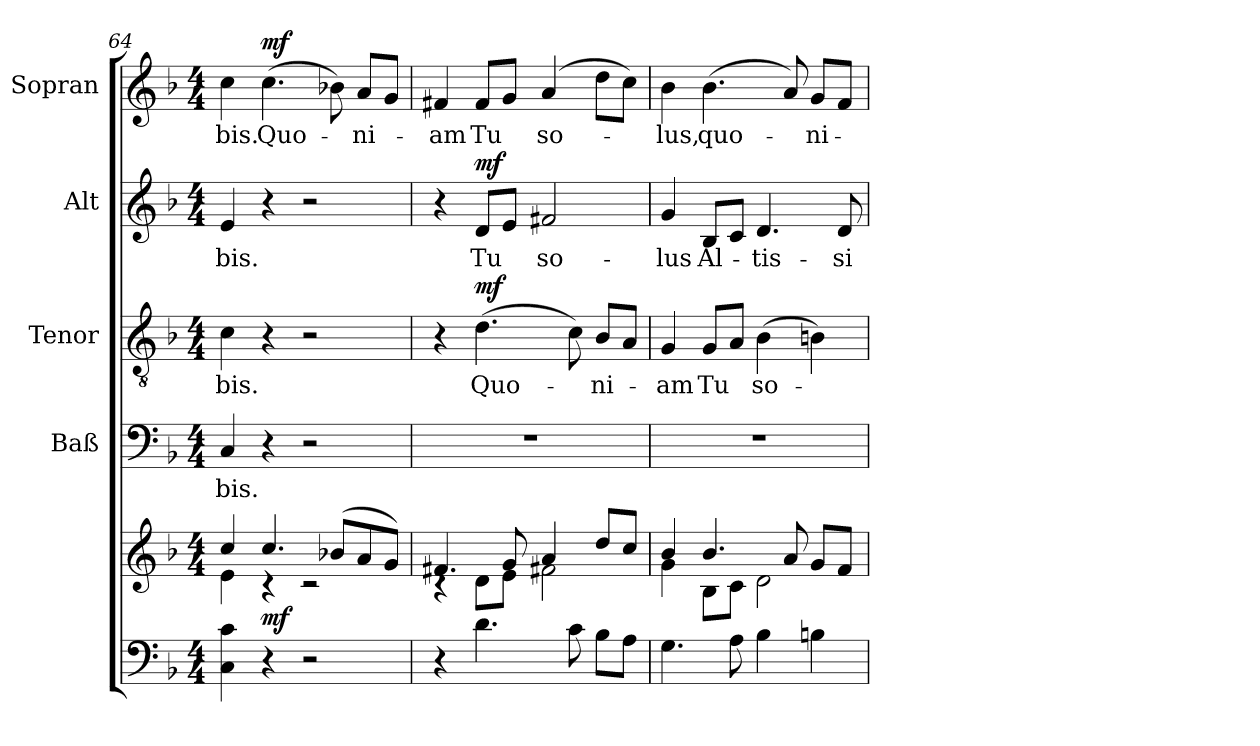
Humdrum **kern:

**kern	**kern	**dynam	**kern	**text	**kern	**text	**dynam	**kern	**text	**dynam	**kern	**text	**dynam
*part5	*part5	*part5	*part4	*part4	*part3	*part3	*part3	*part2	*part2	*part2	*part1	*part1	*part1
*staff6	*staff5	*staff5/6	*staff4	*staff4	*staff3	*staff3	*staff3	*staff2	*staff2	*staff2	*staff1	*staff1	*staff1
*	*	*	*I"Baß	*	*I"Tenor	*	*	*I"Alt	*	*	*I"Sopran	*	*
*	*	*	*I'Baß	*	*I'Ten	*	*	*I'Alt	*	*	*I'Sop	*	*
*clefF4	*clefG2	*	*clefF4	*	*clefGv2	*	*	*clefG2	*	*	*clefG2	*	*
*k[b-]	*k[b-]	*	*k[b-]	*	*k[b-]	*	*	*k[b-]	*	*	*k[b-]	*	*
*F:	*F:	*	*F:	*	*F:	*	*	*F:	*	*	*F:	*	*
*M4/4	*M4/4	*	*M4/4	*	*M4/4	*	*	*M4/4	*	*	*M4/4	*	*
=64	=64	=64	=64	=64	=64	=64	=64	=64	=64	=64	=64	=64	=64
*	*^	*	*	*	*	*	*	*	*	*	*	*	*
!	!	!	!	!	!LO:LY:b	!	!LO:LY:b	!	!	!LO:LY:b	!	!	!LO:LY:b	!
4C\ 4c\	4cc/	4e\	.	4C/	-bis.	4c\	-bis.	.	4e/	-bis.	.	4cc\	-bis.	.
!	!	!	!LO:DY:b	!	!	!	!	!	!	!	!	!	!LO:LY:b	!LO:DY:a
4r	4.cc/	4rc	mf	4r	.	4r	.	.	4r	.	.	(>4.cc\	Quo-	mf
2r	.	2rc	.	2r	.	2r	.	.	2r	.	.	.	.	.
.	(<8b-X/L	.	.	.	.	.	.	.	.	.	.	8b-X\)	.	.
!	!	!	!	!	!	!	!	!	!	!	!	!	!LO:LY:b	!
.	8a/	.	.	.	.	.	.	.	.	.	.	8a/L	-ni-	.
.	8g/J)	.	.	.	.	.	.	.	.	.	.	8g/J	.	.
=65	=65	=65	=65	=65	=65	=65	=65	=65	=65	=65	=65	=65	=65	=65
!	!	!	!	!	!	!	!	!	!	!	!	!	!LO:LY:b	!
4r	4.f#X/	4rc	.	1r	.	4r	.	.	4r	.	.	4f#X/	-am	.
!	!	!	!	!	!	!	!LO:LY:b	!LO:DY:a	!	!LO:LY:b	!LO:DY:a	!	!LO:LY:b	!
4.d\	.	8d\L	.	.	.	(>4.d\	Quo-	mf	8d/L	Tu	mf	8f#/L	Tu	.
.	8g/	8e\J	.	.	.	.	.	.	8e/J	.	.	8g/J	.	.
!	!	!	!	!	!	!	!	!	!	!LO:LY:b	!	!	!LO:LY:b	!
.	4a/	2f#X\	.	.	.	.	.	.	2f#X/	so-	.	(4a/	so-	.
8c\	.	.	.	.	.	8c\)	.	.	.	.	.	.	.	.
!	!	!	!	!	!	!	!LO:LY:b	!	!	!	!	!	!	!
8B-\L	8dd/L	.	.	.	.	8B-/L	-ni-	.	.	.	.	8dd\L	.	.
8A\J	8cc/J	.	.	.	.	8A/J	.	.	.	.	.	8cc\J)	.	.
!!LO:LB:g=z
=66	=66	=66	=66	=66	=66	=66	=66	=66	=66	=66	=66	=66	=66	=66
!	!	!	!	!	!	!	!LO:LY:b	!	!	!LO:LY:b	!	!	!LO:LY:b	!
4.G\	4b-/	4g\	.	1r	.	4G/	-am	.	4g/	-lus	.	4b-\	-lus,	.
!	!	!	!	!	!	!	!LO:LY:b	!	!	!LO:LY:b	!	!	!LO:LY:b	!
.	4.b-/	8B-\L	.	.	.	8G/L	Tu	.	8B-/L	Al-	.	(>4.b-\	quo-	.
8A\	.	8c\J	.	.	.	8A/J	.	.	8c/J	.	.	.	.	.
!	!	!	!	!	!	!	!LO:LY:b	!	!	!LO:LY:b	!	!	!	!
4B-\	.	2d\	.	.	.	(>4B-\	so-	.	4.d/	-tis-	.	.	.	.
.	8a/	.	.	.	.	.	.	.	.	.	.	8a/)	.	.
!	!	!	!	!	!	!	!	!	!	!	!	!	!LO:LY:b	!
4Bn\	8g/L	.	.	.	.	4Bn\)	.	.	.	.	.	8g/L	-ni-	.
!	!	!	!	!	!	!	!	!	!	!LO:LY:b	!	!	!	!
.	8f/J	.	.	.	.	.	.	.	8d/	-si-	.	8f/J	.	.
*	*v	*v	*	*	*	*	*	*	*	*	*	*	*	*
=	=	=	=	=	=	=	=	=	=	=	=	=	=
*-	*-	*-	*-	*-	*-	*-	*-	*-	*-	*-	*-	*-	*-
